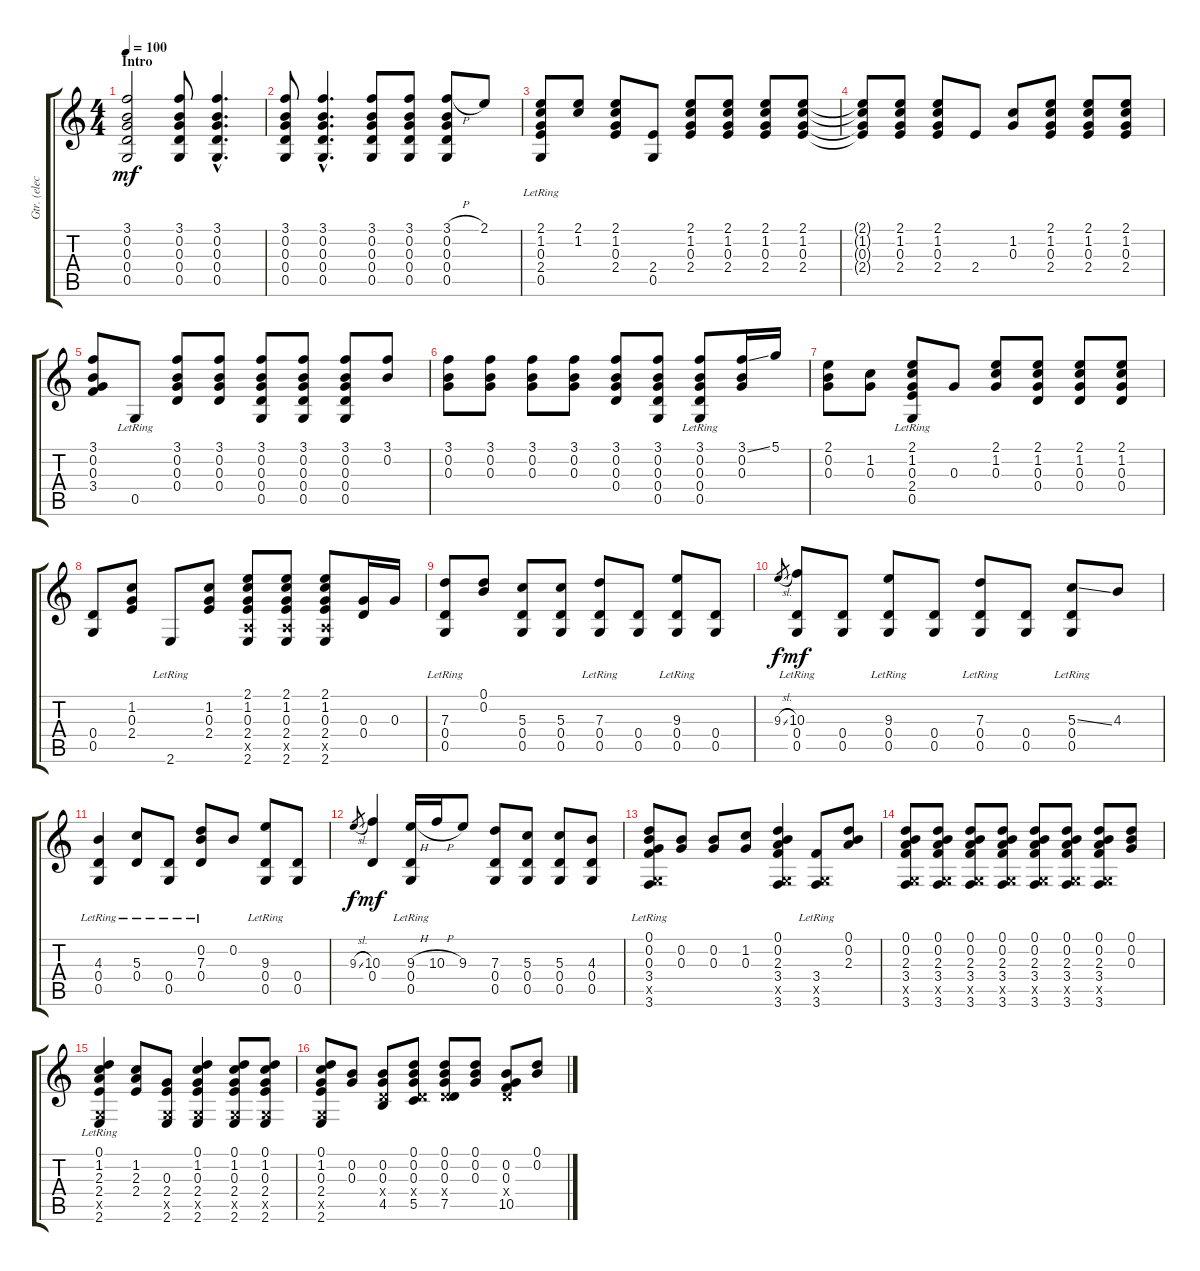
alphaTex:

\track ("Gtr. (electric)" "Gtr. (elec") {instrument electricguitarclean}
\staff {score tabs}
\tuning (D4 B3 G3 D3 G2 D2) {hide}
\ts (4 4)
\section ("" "Intro")
\tempo 100
\clef g2
\ks c
(3.1 0.2 0.3 0.4 0.5).2{dy mf instrument electricguitarclean} (3.1 0.2 0.3 0.4 0.5).8 (3.1{hac} 0.2{hac} 0.3{hac} 0.4{hac} 0.5{hac}).4{d} |
(3.1 0.2 0.3 0.4 0.5).8 (3.1{hac} 0.2{hac} 0.3{hac} 0.4{hac} 0.5{hac}).4{d} (3.1 0.2 0.3 0.4 0.5).8 (3.1 0.2 0.3 0.4 0.5).8 (3.1{h} 0.2 0.3 0.4 0.5).8 2.1.8 |
(2.1 1.2 0.3 2.4 0.5{lr}).8 (2.1 1.2).8 (2.1 1.2 0.3 2.4).8 (2.4 0.5).8 (2.1 1.2 0.3 2.4).8 (2.1 1.2 0.3 2.4).8 (2.1 1.2 0.3 2.4).8 (2.1 1.2 0.3 2.4).8 |
(2.1{t} 1.2{t} 0.3{t} 2.4{t}).8 (2.1 1.2 0.3 2.4).8 (2.1 1.2 0.3 2.4).8 2.4.8 (1.2 0.3).8 (2.1 1.2 0.3 2.4).8 (2.1 1.2 0.3 2.4).8 (2.1 1.2 0.3 2.4).8 |
(3.1 0.2 0.3 3.4).8 0.5{lr}.8 (3.1 0.2 0.3 0.4).8 (3.1 0.2 0.3 0.4).8 (3.1 0.2 0.3 0.4 0.5).8 (3.1 0.2 0.3 0.4 0.5).8 (3.1 0.2 0.3 0.4 0.5).8 (3.1 0.2).8 |
(3.1 0.2 0.3).8 (3.1 0.2 0.3).8 (3.1 0.2 0.3).8 (3.1 0.2 0.3).8 (3.1 0.2 0.3 0.4).8 (3.1 0.2 0.3 0.4 0.5).8 (3.1 0.2 0.3 0.4{lr} 0.5{lr}).8 (3.1{ss} 0.2 0.3).16 5.1.16 |
(2.1 0.2 0.3).8 (1.2 0.3).8 (2.1 1.2 0.3 2.4 0.5{lr}).8 0.3.8 (2.1 1.2 0.3).8 (2.1 1.2 0.3 0.4).8 (2.1 1.2 0.3 0.4).8 (2.1 1.2 0.3 0.4).8 |
(0.4 0.5).8 (1.2 0.3 2.4).8 2.6{lr}.8 (1.2 0.3 2.4).8 (2.1 1.2 0.3 2.4 2.5{x} 2.6).8 (2.1 1.2 0.3 2.4 2.5{x} 2.6).8 (2.1 1.2 0.3 2.4 2.5{x} 2.6).8 (0.3 0.4).16 0.3.16 |
(7.3{lr} 0.4{lr} 0.5{lr}).8 (0.1 0.2).8 (5.3 0.4 0.5).8 (5.3 0.4 0.5).8 (7.3{lr} 0.4 0.5).8 (0.4 0.5).8 (9.3{lr} 0.4 0.5).8 (0.4 0.5).8 |
9.3{sl}.8{gr dy f} (10.3{lr} 0.4 0.5).8{dy mf} (0.4 0.5).8 (9.3{lr} 0.4 0.5).8 (0.4 0.5).8 (7.3{lr} 0.4 0.5).8 (0.4 0.5).8 (5.3{ss} 0.4{lr} 0.5{lr}).8 4.3.8 |
(4.3 0.4 0.5{lr}).4 (5.3{lr} 0.4).8 (0.4 0.5{lr}).8 (0.2 7.3{lr} 0.4).8 0.2.8 (9.3{lr} 0.4 0.5).8 (0.4 0.5).8 |
9.3{sl}.8{gr dy f} (10.3 0.4).4{dy mf} (9.3{h} 0.4{lr} 0.5{lr}).16 10.3{h}.16 9.3.8 (7.3 0.4 0.5).8 (5.3 0.4 0.5).8 (5.3 0.4 0.5).8 (4.3 0.4 0.5).8 |
(0.1 0.2 0.3 3.4{lr} 0.5{x} 3.6{lr}).8 (0.2 0.3).8 (0.2 0.3).8 (1.2 0.3).8 (0.1 0.2 2.3 3.4 0.5{x} 3.6).4 (3.4{lr} 0.5{x} 3.6{lr}).8 (0.1 0.2 2.3).8 |
(0.1 0.2 2.3 3.4 0.5{x} 3.6).8 (0.1 0.2 2.3 3.4 0.5{x} 3.6).8 (0.1 0.2 2.3 3.4 0.5{x} 3.6).8 (0.1 0.2 2.3 3.4 0.5{x} 3.6).8 (0.1 0.2 2.3 3.4 0.5{x} 3.6).8 (0.1 0.2 2.3 3.4 0.5{x} 3.6).8 (0.1 0.2 2.3 3.4 0.5{x} 3.6).8 (0.1 0.2 0.3).8 |
(0.1 1.2 2.3 2.4 0.5{x} 2.6{lr}).4 (1.2 2.3 2.4).8 (0.3 2.4 0.5{x} 2.6).8 (0.1 1.2 0.3 2.4 0.5{x} 2.6).4 (0.1 1.2 0.3 2.4 0.5{x} 2.6).8 (0.1 1.2 0.3 2.4 0.5{x} 2.6).8 |
(0.1 1.2 0.3 2.4 0.5{x} 2.6).8 (0.2 0.3).8 (0.2 0.3 0.4{x} 4.5).8 (0.1 0.2 0.3 0.4{x} 5.5).8 (0.1 0.2 0.3 0.4{x} 7.5).8 (0.1 0.2 0.3).8 (0.2 0.3 0.4{x} 10.5{ss}).8 (0.1 0.2).8
